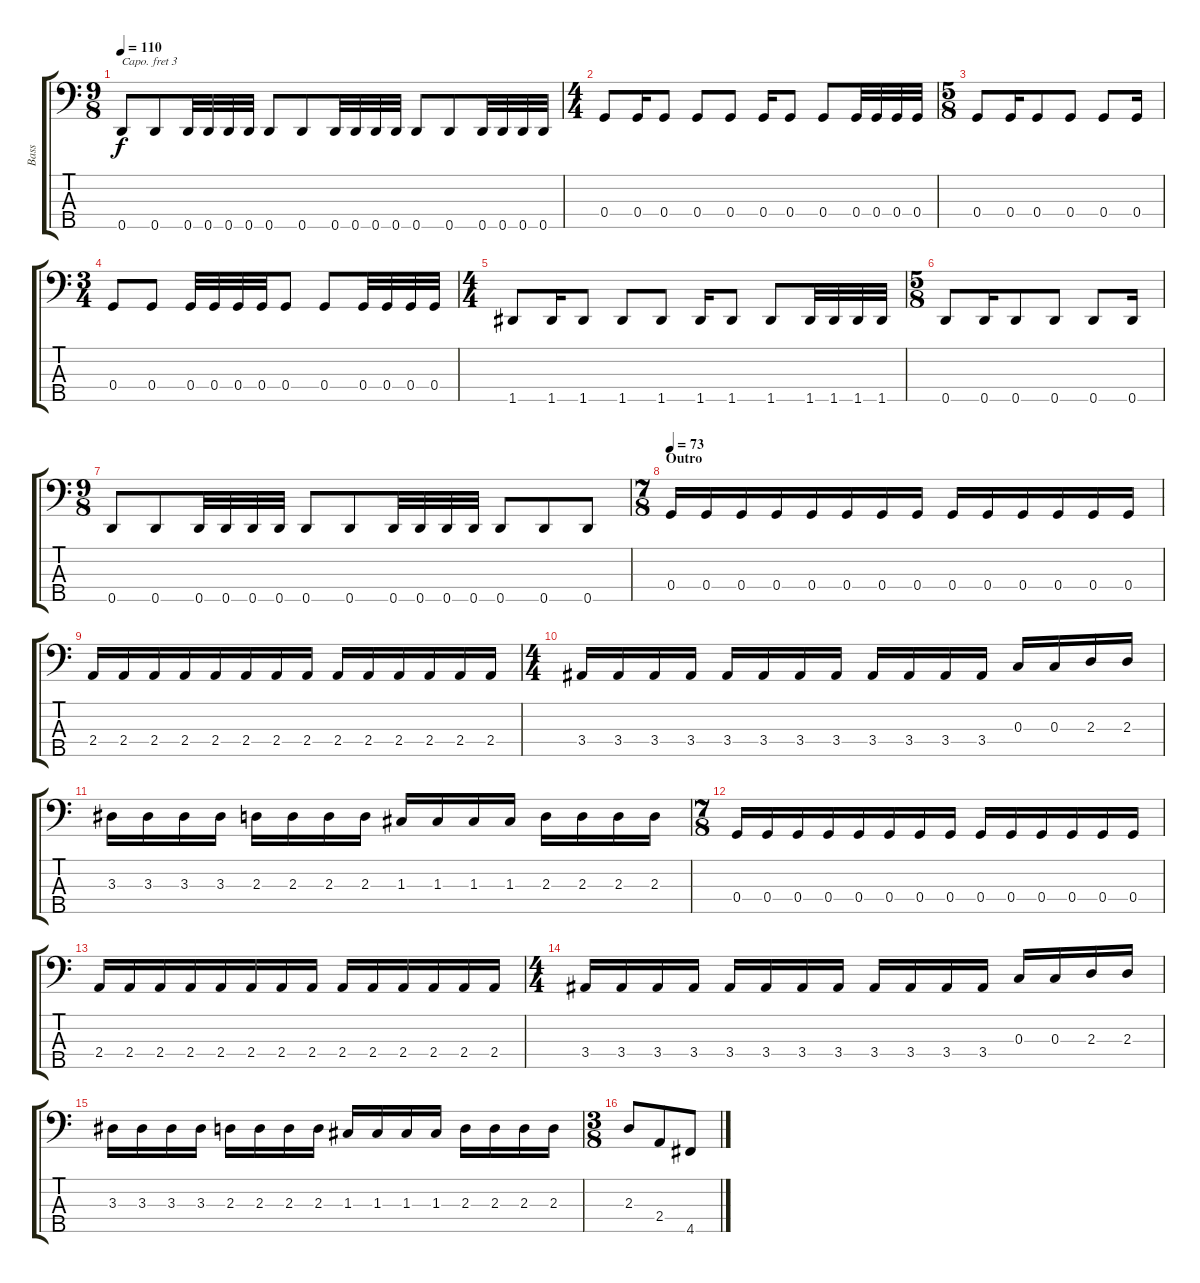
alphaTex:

\track ("Bass" "Bass") {instrument electricbasspick}
\staff {score tabs}
\capo 3
\tuning (G2 D2 A1 E1 B0) {hide}
\ts (9 8)
\tempo 110
\clef f4
\ks c
0.5.8{dy f} 0.5.8 0.5.32 0.5.32 0.5.32 0.5.32 0.5.8 0.5.8 0.5.32 0.5.32 0.5.32 0.5.32 0.5.8 0.5.8 0.5.32 0.5.32 0.5.32 0.5.32 |
\ts (4 4)
0.4.8 0.4.16 0.4.8 0.4.8 0.4.8 0.4.16 0.4.8 0.4.8 0.4.32 0.4.32 0.4.32 0.4.32 |
\ts (5 8)
0.4.8 0.4.16 0.4.8 0.4.8 0.4.8 0.4.16 |
\ts (3 4)
0.4.8 0.4.8 0.4.32 0.4.32 0.4.32 0.4.32 0.4.8 0.4.8 0.4.32 0.4.32 0.4.32 0.4.32 |
\ts (4 4)
1.5.8 1.5.16 1.5.8 1.5.8 1.5.8 1.5.16 1.5.8 1.5.8 1.5.32 1.5.32 1.5.32 1.5.32 |
\ts (5 8)
0.5.8 0.5.16 0.5.8 0.5.8 0.5.8 0.5.16 |
\ts (9 8)
0.5.8 0.5.8 0.5.32 0.5.32 0.5.32 0.5.32 0.5.8 0.5.8 0.5.32 0.5.32 0.5.32 0.5.32 0.5.8 0.5.8 0.5.8 |
\ts (7 8)
\section ("" "Outro")
\tempo 73
0.4.16 0.4.16 0.4.16 0.4.16 0.4.16 0.4.16 0.4.16 0.4.16 0.4.16 0.4.16 0.4.16 0.4.16 0.4.16 0.4.16 |
2.4.16 2.4.16 2.4.16 2.4.16 2.4.16 2.4.16 2.4.16 2.4.16 2.4.16 2.4.16 2.4.16 2.4.16 2.4.16 2.4.16 |
\ts (4 4)
3.4.16 3.4.16 3.4.16 3.4.16 3.4.16 3.4.16 3.4.16 3.4.16 3.4.16 3.4.16 3.4.16 3.4.16 0.3.16 0.3.16 2.3.16 2.3.16 |
3.3.16 3.3.16 3.3.16 3.3.16 2.3.16 2.3.16 2.3.16 2.3.16 1.3.16 1.3.16 1.3.16 1.3.16 2.3.16 2.3.16 2.3.16 2.3.16 |
\ts (7 8)
0.4.16 0.4.16 0.4.16 0.4.16 0.4.16 0.4.16 0.4.16 0.4.16 0.4.16 0.4.16 0.4.16 0.4.16 0.4.16 0.4.16 |
2.4.16 2.4.16 2.4.16 2.4.16 2.4.16 2.4.16 2.4.16 2.4.16 2.4.16 2.4.16 2.4.16 2.4.16 2.4.16 2.4.16 |
\ts (4 4)
3.4.16 3.4.16 3.4.16 3.4.16 3.4.16 3.4.16 3.4.16 3.4.16 3.4.16 3.4.16 3.4.16 3.4.16 0.3.16 0.3.16 2.3.16 2.3.16 |
3.3.16 3.3.16 3.3.16 3.3.16 2.3.16 2.3.16 2.3.16 2.3.16 1.3.16 1.3.16 1.3.16 1.3.16 2.3.16 2.3.16 2.3.16 2.3.16 |
\ts (3 8)
2.3.8 2.4.8 4.5.8
